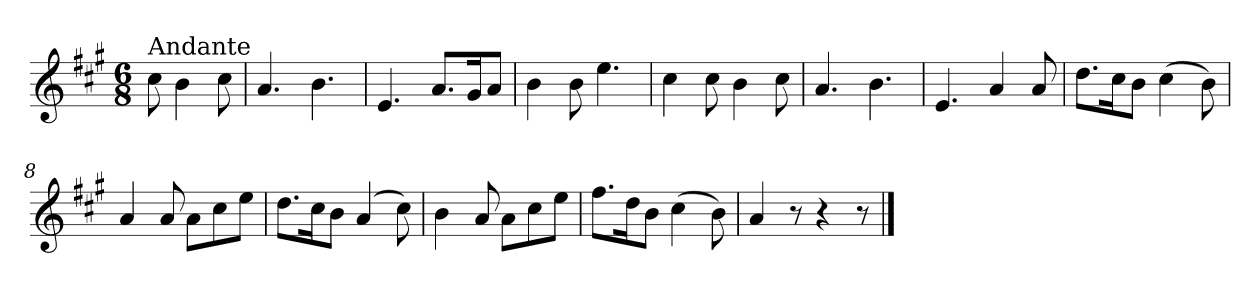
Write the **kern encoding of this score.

**kern
*part1
*staff1
*clefG2
*k[f#c#g#]
*A:
*M6/8
=
!LO:TX:a:t=Andante
8cc#\
4b\
8cc#\
=1
4.a/
4.b\
=2
4.e/
8.a/L
16g#/K
8a/J
=3
4b\
8b\
4.ee\
=4
4cc#\
8cc#\
4b\
8cc#\
=5
4.a/
4.b\
=6
4.e/
4a/
8a/
!!LO:LB:g=z
=7
8.dd\L
16cc#\K
8b\J
(>4cc#\
8b\)
=8
4a/
8a/
8a\L
8cc#\
8ee\J
=9
8.dd\L
16cc#\K
8b\J
(>4a/
8cc#\)
=10
4b\
8a/
8a\L
8cc#\
8ee\J
=11
8.ff#\L
16dd\K
8b\J
(>4cc#\
8b\)
=12
4a/
8r
4r
8r
==
*-
